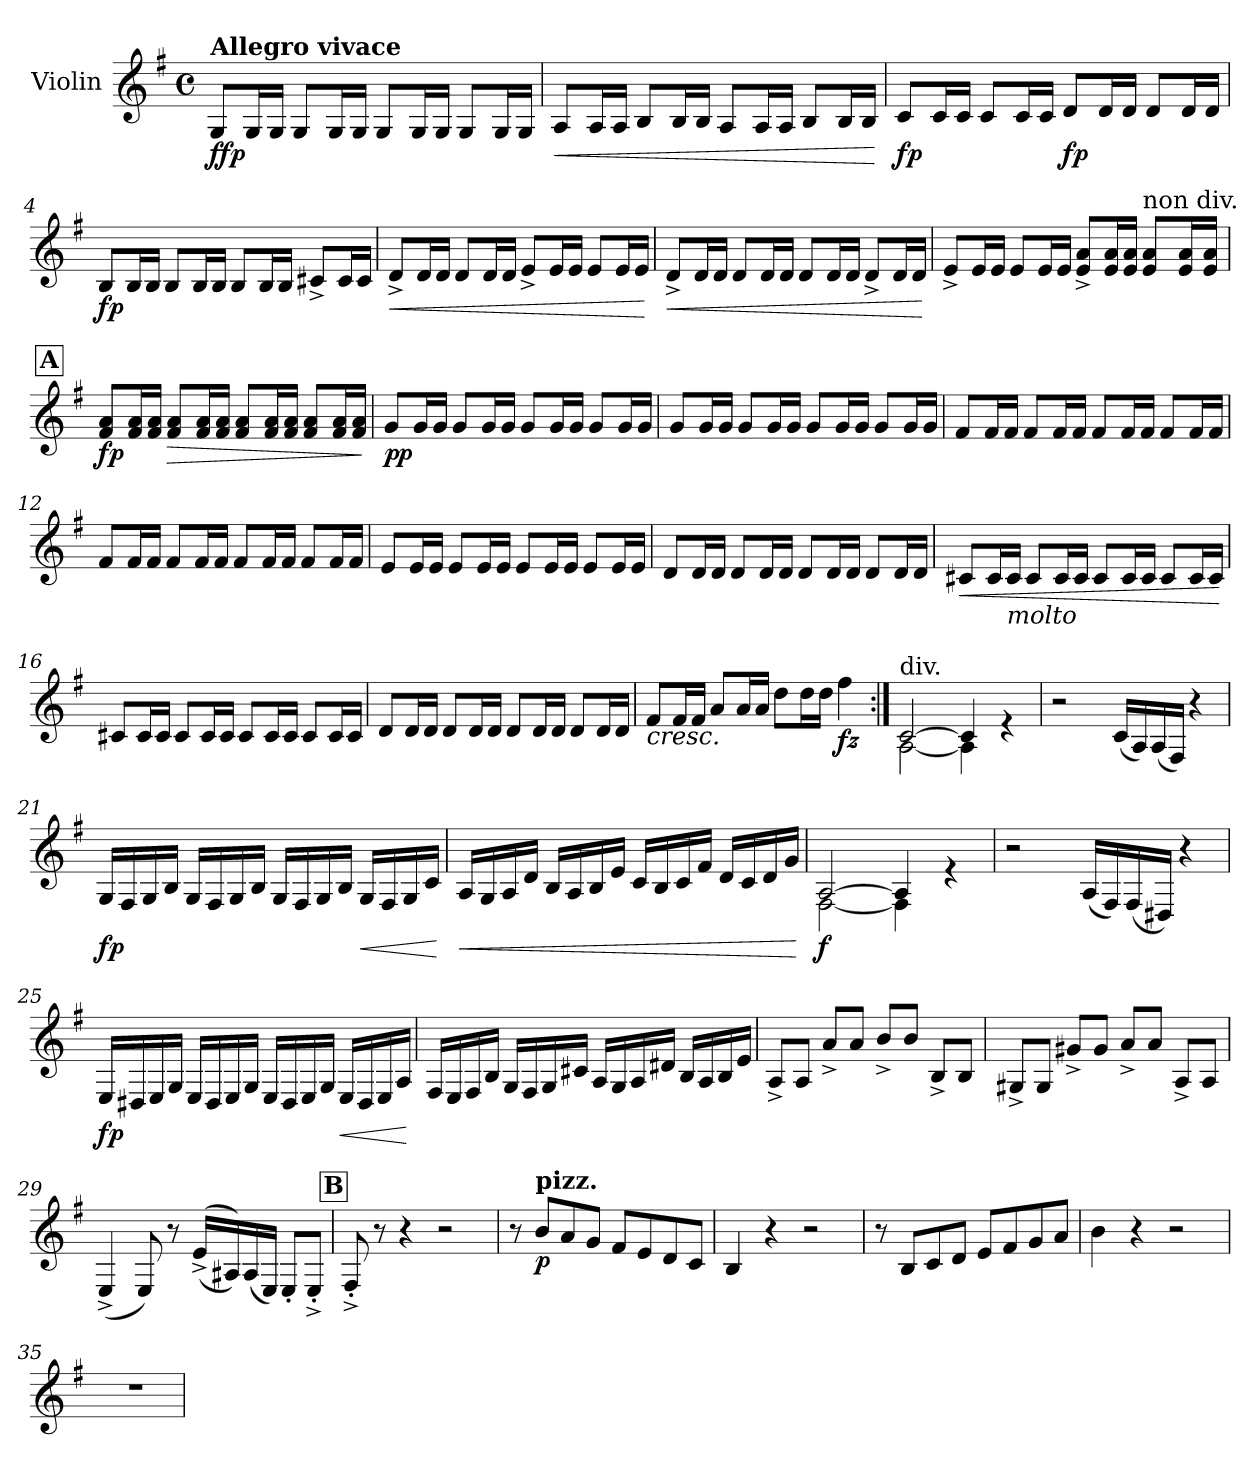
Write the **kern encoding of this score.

**kern	**dynam
*part1	*part1
*staff1	*staff1
*I"Violin	*
*I'Vln.	*
*clefG2	*
*k[f#]	*
*M4/4	*
*met(c)	*
=1	=1
!LO:TX:a:B:t=Allegro vivace	!
!	!LO:DY:b
!	!LO:DY:n=1:b
8G/L	ff p
16G/L	.
16G/JJ	.
8G/L	.
16G/L	.
16G/JJ	.
8G/L	.
16G/L	.
16G/JJ	.
8G/L	.
16G/L	.
16G/JJ	.
=2	=2
!	!LO:HP:b
8A/L	<
16A/L	.
16A/JJ	.
8B/L	.
16B/L	.
16B/JJ	.
8A/L	.
16A/L	.
16A/JJ	.
8B/L	.
16B/L	.
16B/JJ	.
.	[
!!LO:LB:g=z
=3	=3
!	!LO:DY:b
8c/L	fp
16c/L	.
16c/JJ	.
8c/L	.
16c/L	.
16c/JJ	.
!	!LO:DY:b
8d/L	fp
16d/L	.
16d/JJ	.
8d/L	.
16d/L	.
16d/JJ	.
=4	=4
!	!LO:DY:b
8B/L	fp
16B/L	.
16B/JJ	.
8B/L	.
16B/L	.
16B/JJ	.
8B/L	.
16B/L	.
16B/JJ	.
8c#X^/L	.
16c#/L	.
16c#/JJ	.
=5	=5
!	!LO:HP:b
8d^/L	<
16d/L	.
16d/JJ	.
8d/L	.
16d/L	.
16d/JJ	.
8e^/L	.
16e/L	.
16e/JJ	.
8e/L	.
16e/L	.
16e/JJ	.
.	[
!!LO:LB:g=z
=6	=6
!	!LO:HP:b
8d^/L	<
16d/L	.
16d/JJ	.
8d/L	.
16d/L	.
16d/JJ	.
8d/L	.
16d/L	.
16d/JJ	.
8d^/L	.
16d/L	.
16d/JJ	.
.	[
=7	=7
8e^/L	.
16e/L	.
16e/JJ	.
8e/L	.
16e/L	.
16e/JJ	.
8e/^ 8a/^L	.
16e/ 16a/L	.
16e/ 16a/JJ	.
!LO:TX:a:t=non div.	!
8e/ 8a/L	.
16e/ 16a/L	.
16e/ 16a/JJ	.
!!LO:REH:place=s1:a:B:fs=14:t=A
=8	=8
!	!LO:DY:b
8f#/ 8a/L	fp
16f#/ 16a/L	.
16f#/ 16a/JJ	.
!	!LO:HP:b
8f#/ 8a/L	>
16f#/ 16a/L	.
16f#/ 16a/JJ	.
8f#/ 8a/L	.
16f#/ 16a/L	.
16f#/ 16a/JJ	.
8f#/ 8a/L	.
16f#/ 16a/L	.
16f#/ 16a/JJ	.
.	]
!!LO:LB:g=z
=9	=9
!	!LO:DY:b
8g/L	pp
16g/L	.
16g/JJ	.
8g/L	.
16g/L	.
16g/JJ	.
8g/L	.
16g/L	.
16g/JJ	.
8g/L	.
16g/L	.
16g/JJ	.
=10	=10
8g/L	.
16g/L	.
16g/JJ	.
8g/L	.
16g/L	.
16g/JJ	.
8g/L	.
16g/L	.
16g/JJ	.
8g/L	.
16g/L	.
16g/JJ	.
=11	=11
8f#/L	.
16f#/L	.
16f#/JJ	.
8f#/L	.
16f#/L	.
16f#/JJ	.
8f#/L	.
16f#/L	.
16f#/JJ	.
8f#/L	.
16f#/L	.
16f#/JJ	.
!!LO:LB:g=z
=12	=12
8f#/L	.
16f#/L	.
16f#/JJ	.
8f#/L	.
16f#/L	.
16f#/JJ	.
8f#/L	.
16f#/L	.
16f#/JJ	.
8f#/L	.
16f#/L	.
16f#/JJ	.
=13	=13
8e/L	.
16e/L	.
!	!LO:DY:b
16e/JJ	other-dynamics
8e/L	.
16e/L	.
16e/JJ	.
8e/L	.
16e/L	.
16e/JJ	.
8e/L	.
16e/L	.
16e/JJ	.
=14	=14
8d/L	.
16d/L	.
16d/JJ	.
8d/L	.
16d/L	.
16d/JJ	.
8d/L	.
16d/L	.
16d/JJ	.
8d/L	.
16d/L	.
16d/JJ	.
!!LO:LB:g=z
=15	=15
!	!LO:HP:b
8c#X/L	<
16c#/L	.
!LO:TX:b:i:t=molto	!
16c#/JJ	.
8c#/L	.
16c#/L	.
16c#/JJ	.
8c#/L	.
16c#/L	.
16c#/JJ	.
8c#/L	.
16c#/L	.
16c#/JJ	.
.	[
=16	=16
8c#X/L	.
16c#/L	.
16c#/JJ	.
8c#/L	.
16c#/L	.
16c#/JJ	.
8c#/L	.
16c#/L	.
16c#/JJ	.
8c#/L	.
16c#/L	.
16c#/JJ	.
=17	=17
8d/L	.
16d/L	.
16d/JJ	.
8d/L	.
16d/L	.
16d/JJ	.
8d/L	.
16d/L	.
16d/JJ	.
8d/L	.
16d/L	.
16d/JJ	.
!!LO:LB:g=z
=18	=18
!	!LO:HP:b
8f#/L	<
16f#/L	.
16f#/JJ	.
8a/L	.
16a/L	.
16a/JJ	.
8dd\L	.
16dd\L	.
16dd\JJ	.
!	!LO:DY:b
4ff#\	fz
.	[
=19:|!	=19:|!
*^	*
!LO:TX:a:t=div.	!	!
[2c/	[2A\	.
4c/]	4A\]	.
4re	4ryy	.
*v	*v	*
=20	=20
2r	.
(16c/LL	.
16A/)	.
(16A/	.
16F#/JJ)	.
4r	.
=21	=21
!	!LO:DY:b
16G/LL	fp
16F#/	.
16G/	.
16B/JJ	.
16G/LL	.
16F#/	.
16G/	.
16B/JJ	.
16G/LL	.
16F#/	.
16G/	.
16B/JJ	.
!	!LO:HP:b
16G/LL	<
16F#/	.
16G/	.
16c/JJ	.
.	[
!!LO:LB:g=z
=22	=22
!	!LO:HP:b
16A/LL	<
16G/	.
16A/	.
16d/JJ	.
16B/LL	.
16A/	.
16B/	.
16e/JJ	.
16c/LL	.
16B/	.
16c/	.
16f#/JJ	.
16d/LL	.
16c/	.
16d/	.
16g/JJ	.
.	[
=23	=23
*^	*
!	!	!LO:DY:b
[2A/	[2F#\	f
4A/]	4F#\]	.
4re	4ryy	.
*v	*v	*
=24	=24
2r	.
(16A/LL	.
16F#/)	.
(16F#/	.
16D#X/JJ)	.
4r	.
!!LO:LB:g=z
=25	=25
!	!LO:DY:b
16E/LL	fp
16D#X/	.
16E/	.
16G/JJ	.
16E/LL	.
16D#/	.
16E/	.
16G/JJ	.
16E/LL	.
16D#/	.
16E/	.
16G/JJ	.
!	!LO:HP:b
16E/LL	<
16D#/	.
16E/	.
16A/JJ	.
.	[
=26	=26
16F#/LL	.
16E/	.
16F#/	.
16B/JJ	.
16G/LL	.
16F#/	.
16G/	.
16c#X/JJ	.
16A/LL	.
16G/	.
16A/	.
16d#X/JJ	.
16B/LL	.
16A/	.
16B/	.
16e/JJ	.
!!LO:LB:g=z
=27	=27
8A^/L	.
8A/J	.
8a^/L	.
8a/J	.
8b^/L	.
8b/J	.
8B^/L	.
8B/J	.
=28	=28
8G#X^/L	.
8G#/J	.
8g#X^/L	.
8g#/J	.
8a^/L	.
8a/J	.
8A^/L	.
8A/J	.
=29	=29
(4E^/	.
8E/)	.
8r	.
((16e^/LL	.
16A#X/))	.
(16A#/	.
16E/JJ)	.
8E'/L	.
8E'^/J	.
!!LO:REH:place=s1:a:B:fs=14:t=B
=30	=30
8F#'^/	.
8r	.
4r	.
2r	.
=31	=31
8r	.
!LO:TX:a:B:t=pizz.	!
!	!LO:DY:b
8b/L	p
8a/	.
8g/J	.
8f#/L	.
8e/	.
8d/	.
8c/J	.
!!LO:PB:g=z
=32	=32
4B/	.
4r	.
2r	.
=33	=33
8r	.
8B/L	.
8c/	.
8d/J	.
8e/L	.
8f#/	.
8g/	.
8a/J	.
=34	=34
4b\	.
4r	.
2r	.
=35	=35
1r	.
=	=
*-	*-
